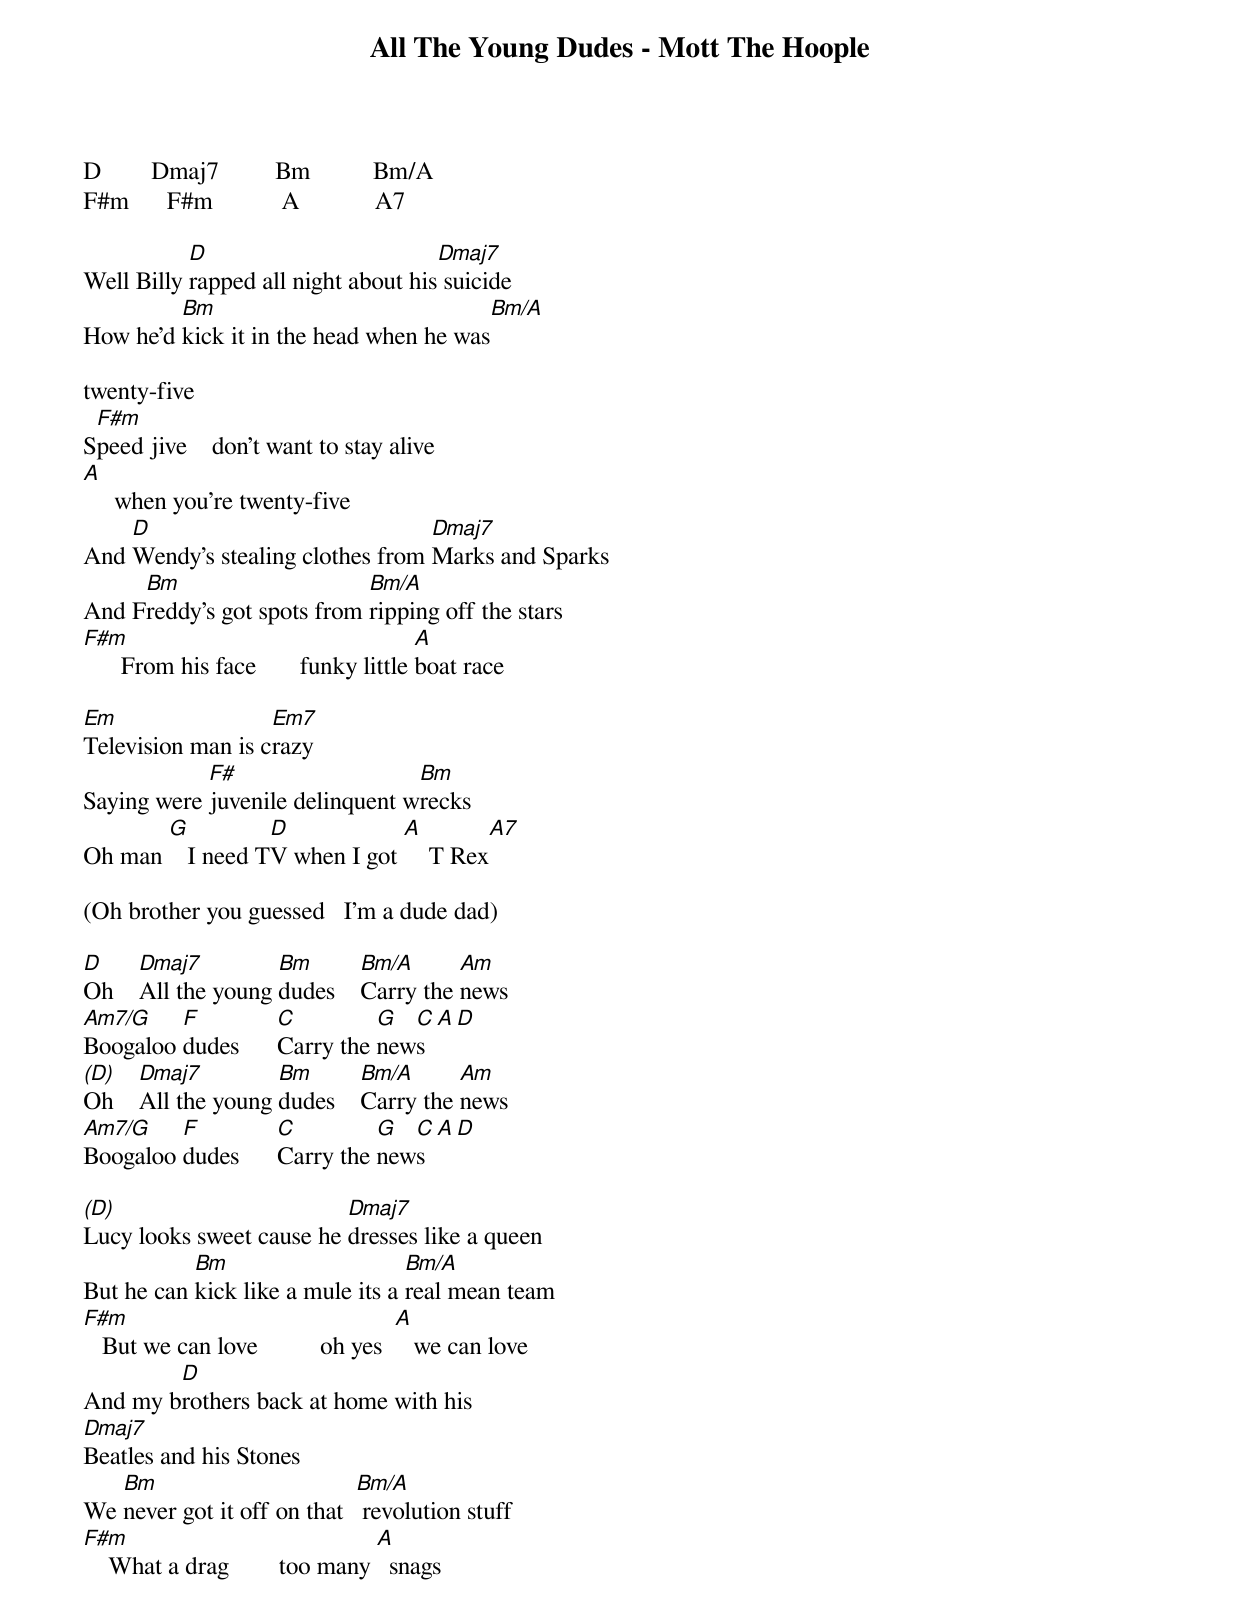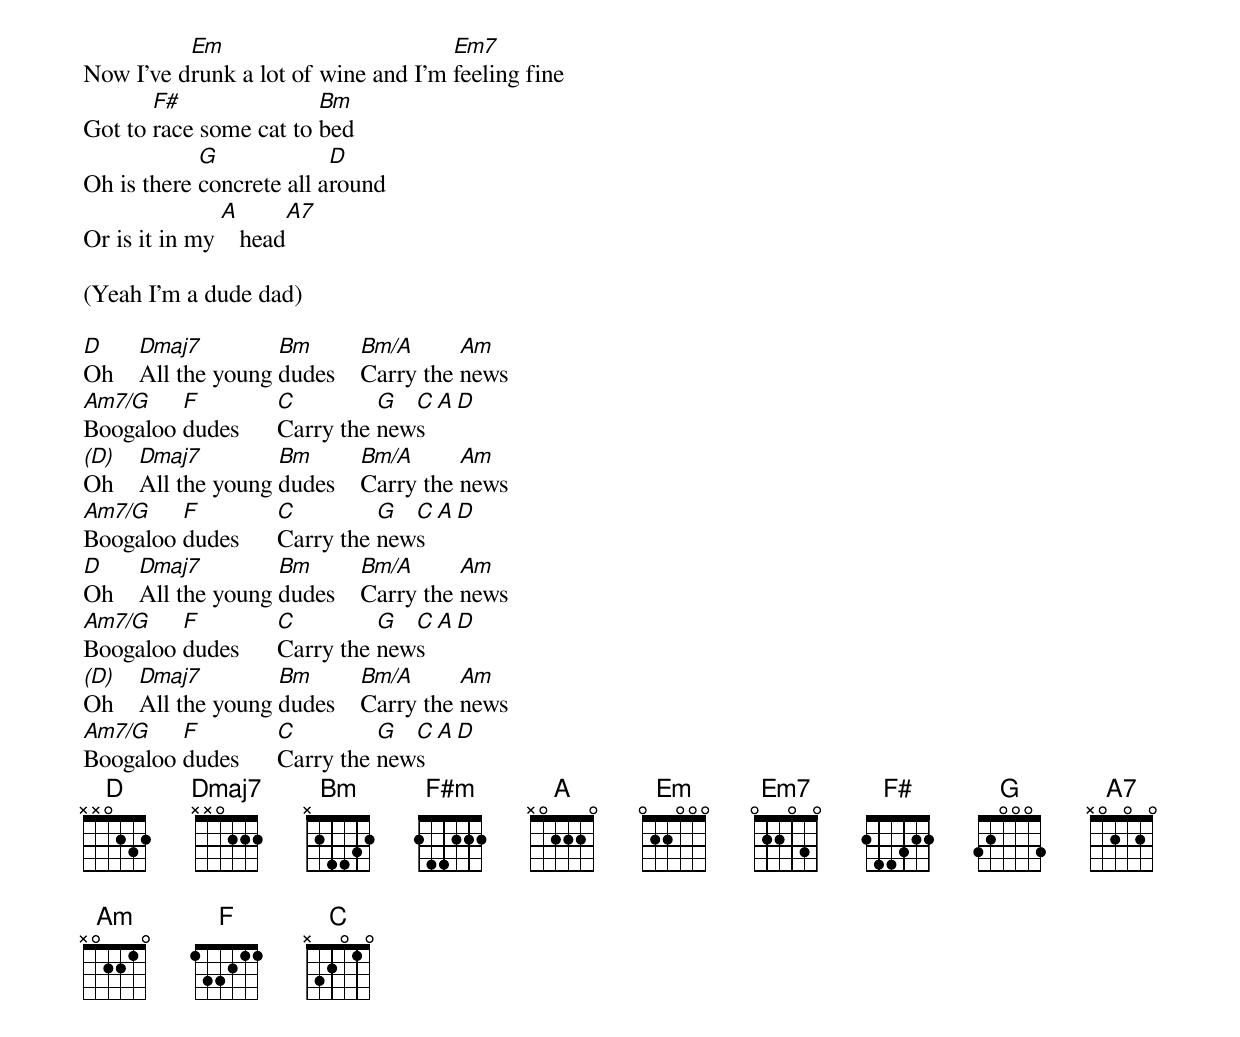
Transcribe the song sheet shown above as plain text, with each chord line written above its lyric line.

All The Young Dudes - Mott The Hoople


D        Dmaj7         Bm          Bm/A
F#m      F#m           A            A7

           D                         Dmaj7
Well Billy rapped all night about his suicide
         Bm                             Bm/A
How he'd kick it in the head when he was

twenty-five
 F#m
Speed jive    don't want to stay alive
A
     when you're twenty-five
    D                             Dmaj7
And Wendy's stealing clothes from Marks and Sparks
     Bm                     Bm/A
And Freddy's got spots from ripping off the stars
F#m                                    A
      From his face       funky little boat race

Em                 Em7
Television man is crazy
            F#                   Bm
Saying were juvenile delinquent wrecks
       G          D            A         A7
Oh man    I need TV when I got     T Rex

(Oh brother you guessed   I'm a dude dad)

D     Dmaj7         Bm       Bm/A      Am
Oh    All the young dudes    Carry the news
Am7/G    F          C         G  C  A  D
Boogaloo dudes      Carry the news
(D)   Dmaj7         Bm       Bm/A      Am
Oh    All the young dudes    Carry the news
Am7/G    F          C         G  C  A  D
Boogaloo dudes      Carry the news

(D)                       Dmaj7
Lucy looks sweet cause he dresses like a queen
           Bm                     Bm/A
But he can kick like a mule its a real mean team
F#m                                 A
   But we can love          oh yes     we can love
        D
And my brothers back at home with his
Dmaj7
Beatles and his Stones
   Bm                        Bm/A
We never got it off on that   revolution stuff
F#m                             A
    What a drag        too many   snags

          Em                         Em7
Now I've drunk a lot of wine and I'm feeling fine
       F#               Bm
Got to race some cat to bed
            G             D
Oh is there concrete all around
               A         A7
Or is it in my    head

(Yeah I'm a dude dad)

D     Dmaj7         Bm       Bm/A      Am
Oh    All the young dudes    Carry the news
Am7/G    F          C         G  C  A  D
Boogaloo dudes      Carry the news
(D)   Dmaj7         Bm       Bm/A      Am
Oh    All the young dudes    Carry the news
Am7/G    F          C         G  C  A  D
Boogaloo dudes      Carry the news
D     Dmaj7         Bm       Bm/A      Am
Oh    All the young dudes    Carry the news
Am7/G    F          C         G  C  A  D
Boogaloo dudes      Carry the news
(D)   Dmaj7         Bm       Bm/A      Am
Oh    All the young dudes    Carry the news
Am7/G    F          C         G  C  A  D
Boogaloo dudes      Carry the news
